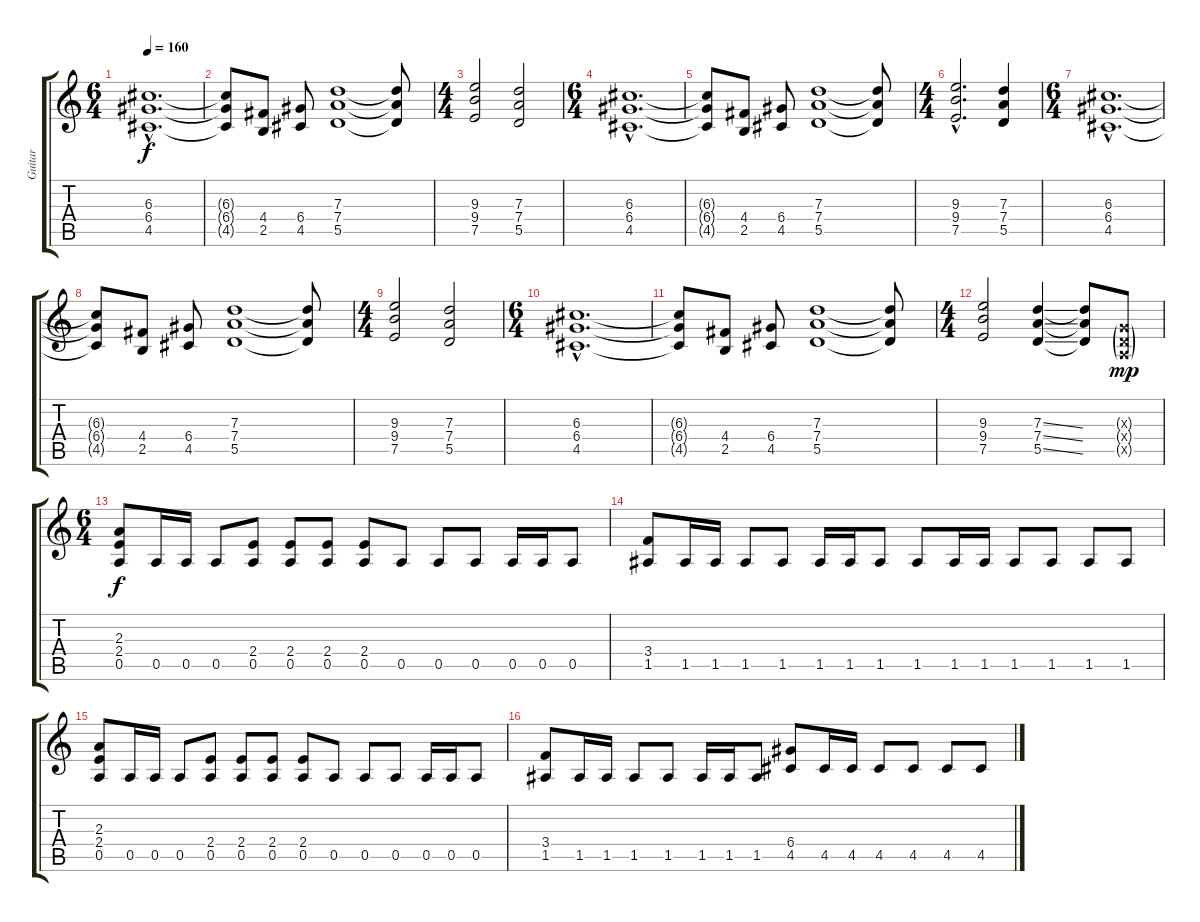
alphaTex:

\track ("Guitar " "Guitar ") {instrument distortionguitar}
\staff {score tabs}
\tuning (E4 B3 G3 D3 A2 E2) {hide}
\ts (6 4)
\tempo 160
\clef g2
\ks c
(6.3{hac} 6.4{hac} 4.5{hac}).1{d dy f} |
(6.3{t} 6.4{t} 4.5{t}).8 (4.4 2.5).8 (6.4 4.5).8 (7.3 7.4 5.5).1 (7.3{t} 7.4{t} 5.5{t}).8 |
\ts (4 4)
(9.3 9.4 7.5).2 (7.3 7.4 5.5).2 |
\ts (6 4)
(6.3{hac} 6.4{hac} 4.5{hac}).1{d} |
(6.3{t} 6.4{t} 4.5{t}).8 (4.4 2.5).8 (6.4 4.5).8 (7.3 7.4 5.5).1 (7.3{t} 7.4{t} 5.5{t}).8 |
\ts (4 4)
(9.3{hac} 9.4{hac} 7.5{hac}).2{d} (7.3 7.4 5.5).4 |
\ts (6 4)
(6.3{hac} 6.4{hac} 4.5{hac}).1{d} |
(6.3{t} 6.4{t} 4.5{t}).8 (4.4 2.5).8 (6.4 4.5).8 (7.3 7.4 5.5).1 (7.3{t} 7.4{t} 5.5{t}).8 |
\ts (4 4)
(9.3 9.4 7.5).2 (7.3 7.4 5.5).2 |
\ts (6 4)
(6.3{hac} 6.4{hac} 4.5{hac}).1{d} |
(6.3{t} 6.4{t} 4.5{t}).8 (4.4 2.5).8 (6.4 4.5).8 (7.3 7.4 5.5).1 (7.3{t} 7.4{t} 5.5{t}).8 |
\ts (4 4)
(9.3 9.4 7.5).2 (7.3{ss} 7.4{ss} 5.5{ss}).4 (7.3{t} 7.4{t} 5.5{t}).8 (0.3{g x} 0.4{g x} 0.5{g x}).8{dy mp} |
\ts (6 4)
(2.3 2.4 0.5).8{dy f} 0.5.16 0.5.16 0.5.8 (2.4 0.5).8 (2.4 0.5).8 (2.4 0.5).8 (2.4 0.5).8 0.5.8 0.5.8 0.5.8 0.5.16 0.5.16 0.5.8 |
(3.4 1.5).8 1.5.16 1.5.16 1.5.8 1.5.8 1.5.16 1.5.16 1.5.8 1.5.8 1.5.16 1.5.16 1.5.8 1.5.8 1.5.8 1.5.8 |
(2.3 2.4 0.5).8 0.5.16 0.5.16 0.5.8 (2.4 0.5).8 (2.4 0.5).8 (2.4 0.5).8 (2.4 0.5).8 0.5.8 0.5.8 0.5.8 0.5.16 0.5.16 0.5.8 |
(3.4 1.5).8 1.5.16 1.5.16 1.5.8 1.5.8 1.5.16 1.5.16 1.5.8 (6.4 4.5).8 4.5.16 4.5.16 4.5.8 4.5.8 4.5.8 4.5.8
